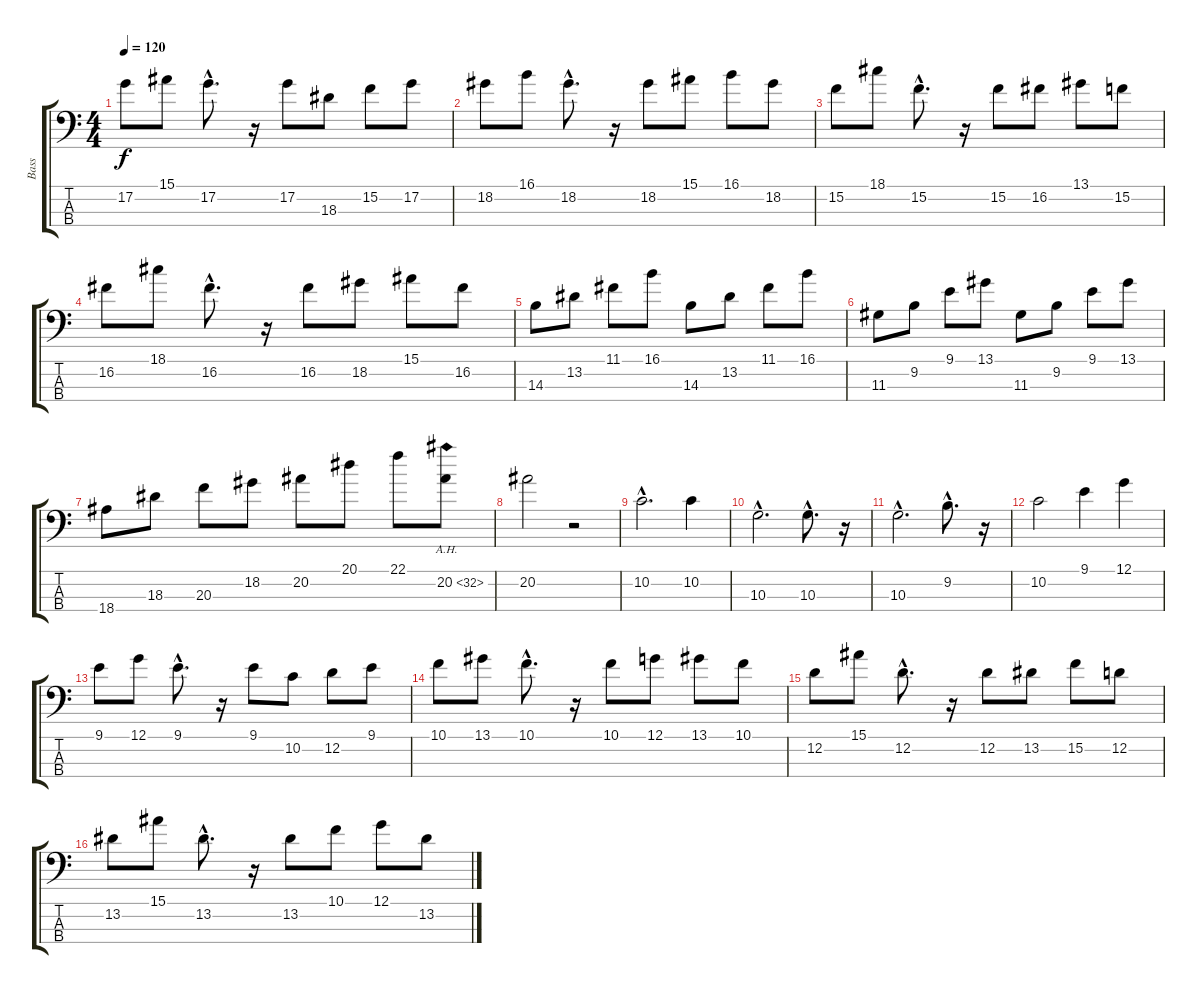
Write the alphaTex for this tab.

\track ("Bass" "Bass") {instrument fretlessbass}
\staff {score tabs}
\tuning (G2 D2 A1 E1) {hide}
\ts (4 4)
\tempo 120
\clef f4
\ks c
17.2.8{dy f} 15.1.8 17.2{hac}.8{d} r.16 17.2.8 18.3.8 15.2.8 17.2.8 |
18.2.8 16.1.8 18.2{hac}.8{d} r.16 18.2.8 15.1.8 16.1.8 18.2.8 |
15.2.8 18.1.8 15.2{hac}.8{d} r.16 15.2.8 16.2.8 13.1.8 15.2.8 |
16.2.8 18.1.8 16.2{hac}.8{d} r.16 16.2.8 18.2.8 15.1.8 16.2.8 |
14.3.8 13.2.8 11.1.8 16.1.8 14.3.8 13.2.8 11.1.8 16.1.8 |
11.3.8 9.2.8 9.1.8 13.1.8 11.3.8 9.2.8 9.1.8 13.1.8 |
18.4.8 18.3.8 20.3.8 18.2.8 20.2.8 20.1.8 22.1.8 20.2{ah 12}.8 |
20.2.2 r.2 |
\section ("" "")
10.2{hac}.2{d} 10.2.4 |
10.3{hac}.2{d} 10.3{hac}.8{d} r.16 |
10.3{hac}.2{d} 9.2{hac}.8{d} r.16 |
10.2.2 9.1.4 12.1.4 |
9.1.8 12.1.8 9.1{hac}.8{d} r.16 9.1.8 10.2.8 12.2.8 9.1.8 |
10.1.8 13.1.8 10.1{hac}.8{d} r.16 10.1.8 12.1.8 13.1.8 10.1.8 |
12.2.8 15.1.8 12.2{hac}.8{d} r.16 12.2.8 13.2.8 15.2.8 12.2.8 |
13.2.8 15.1.8 13.2{hac}.8{d} r.16 13.2.8 10.1.8 12.1.8 13.2.8
